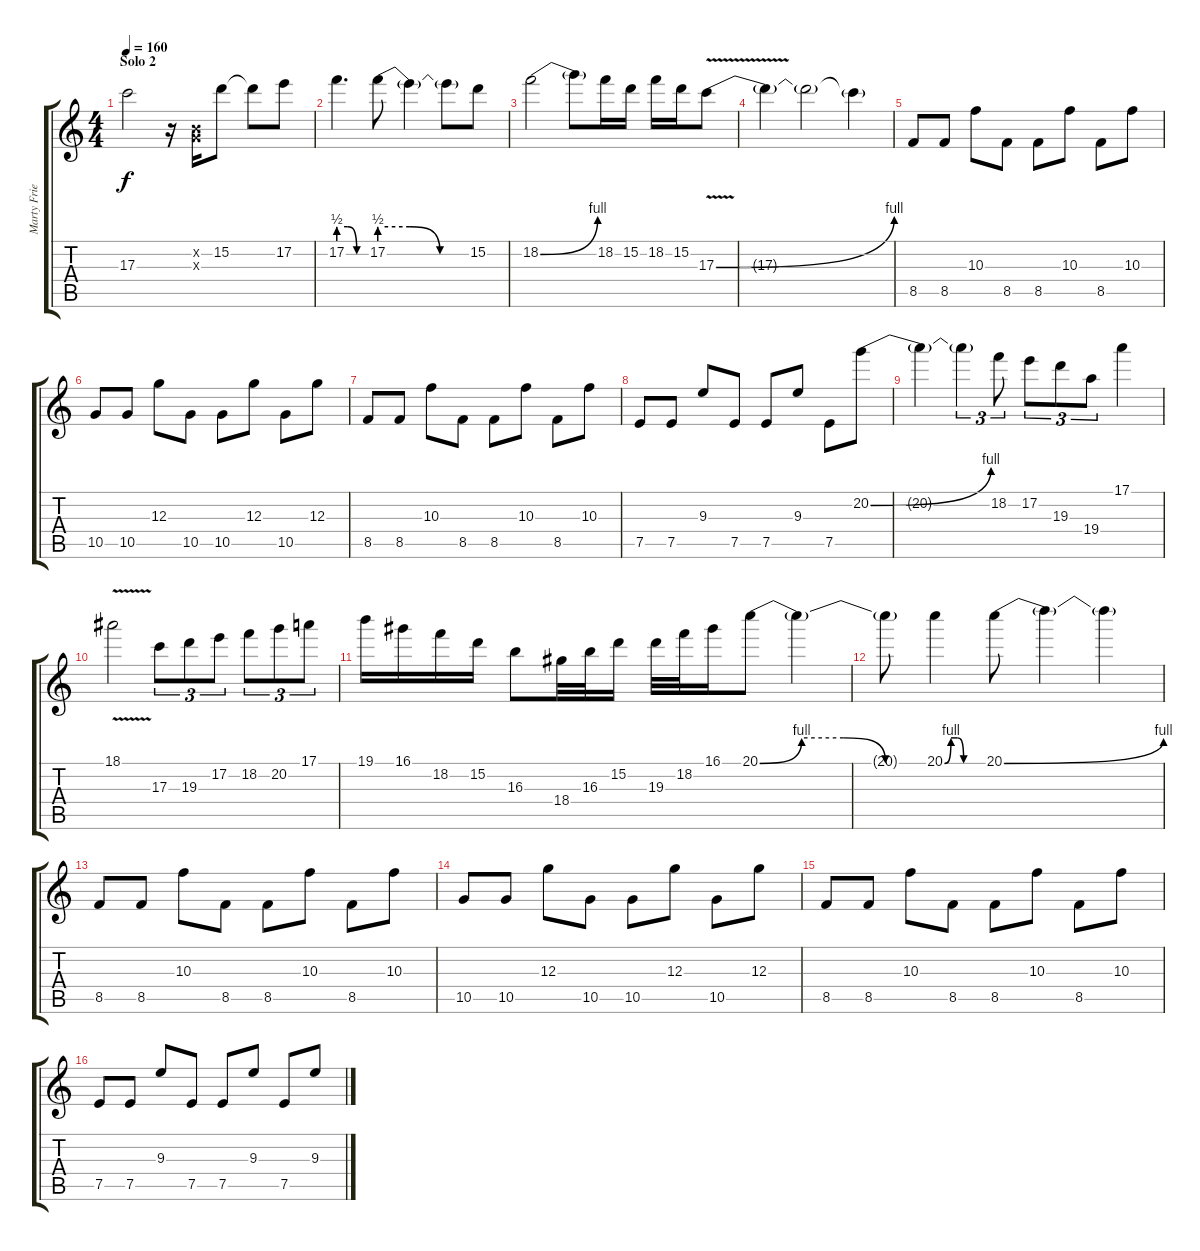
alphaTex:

\track ("Marty Friedman" "Marty Frie") {instrument distortionguitar}
\staff {score tabs}
\tuning (E4 B3 G3 D3 A2 E2) {hide}
\ts (4 4)
\section ("" "Solo 2")
\tempo 160
\clef g2
\ks c
17.3{t}.2{dy f} r.16 (0.2{x} 0.3{x}).16 15.2.8 15.2{t}.8 17.2.8 |
17.2{be (custom 0 2 20 2 40 0 60 0)}.4{d} 17.2{be (custom 0 2 20 2 40 0 60 0)}.8 17.2{t}.4 17.2{t}.8 15.2.8 |
18.2{be (bend 0 0 60 4)}.2 18.2{t}.8 18.2.16 15.2.16 18.2.16 15.2.16 17.3{be (bend 0 0 60 4) v}.8 |
17.3{t}.4 17.3{t}.2 17.3{t}.4 |
8.5.8 8.5.8 10.3.8 8.5.8 8.5.8 10.3.8 8.5.8 10.3.8 |
10.5.8 10.5.8 12.3.8 10.5.8 10.5.8 12.3.8 10.5.8 12.3.8 |
8.5.8 8.5.8 10.3.8 8.5.8 8.5.8 10.3.8 8.5.8 10.3.8 |
7.5.8 7.5.8 9.3.8 7.5.8 7.5.8 9.3.8 7.5.8 20.2{be (bend 0 0 60 4)}.8 |
20.2{t}.4 20.2{t}.4{tu (3 2)} 18.2.8{tu (3 2)} 17.2.8{tu (3 2)} 19.3.8{tu (3 2)} 19.4.8{tu (3 2)} 17.1.4 |
18.1{v}.2 17.3.8{tu (3 2)} 19.3.8{tu (3 2)} 17.2.8{tu (3 2)} 18.2.8{tu (3 2)} 20.2.8{tu (3 2)} 17.1.8{tu (3 2)} |
19.1.16 16.1.16 18.2.16 15.2.16 16.3.8 18.4.32 16.3.32 15.2.16 19.3.32 18.2.32 16.1.16 20.1{be (custom 0 0 15 4 30 4 45 0 60 0)}.8 20.1{t}.4 |
20.1{t}.8 20.1{be (custom 0 0 10 4 20 4 30 0 60 0)}.4 20.1{be (bend 0 0 60 4)}.8 20.1{t}.4 20.1{t}.4 |
8.5.8 8.5.8 10.3.8 8.5.8 8.5.8 10.3.8 8.5.8 10.3.8 |
10.5.8 10.5.8 12.3.8 10.5.8 10.5.8 12.3.8 10.5.8 12.3.8 |
8.5.8 8.5.8 10.3.8 8.5.8 8.5.8 10.3.8 8.5.8 10.3.8 |
7.5.8 7.5.8 9.3.8 7.5.8 7.5.8 9.3.8 7.5.8 9.3.8
